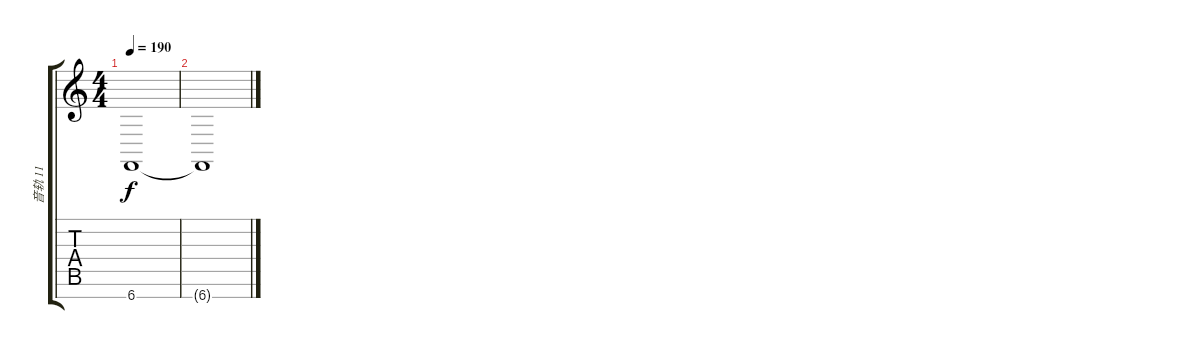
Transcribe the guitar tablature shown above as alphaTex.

\track ("音轨 11" "音轨 11") {instrument trombone}
\staff {score tabs}
\tuning (E4 B3 G3 D3 A2 E2 B1) {hide}
\ts (4 4)
\tempo 190
\clef g2
\ks c
6.7.1{dy f} |
6.7{t}.1
